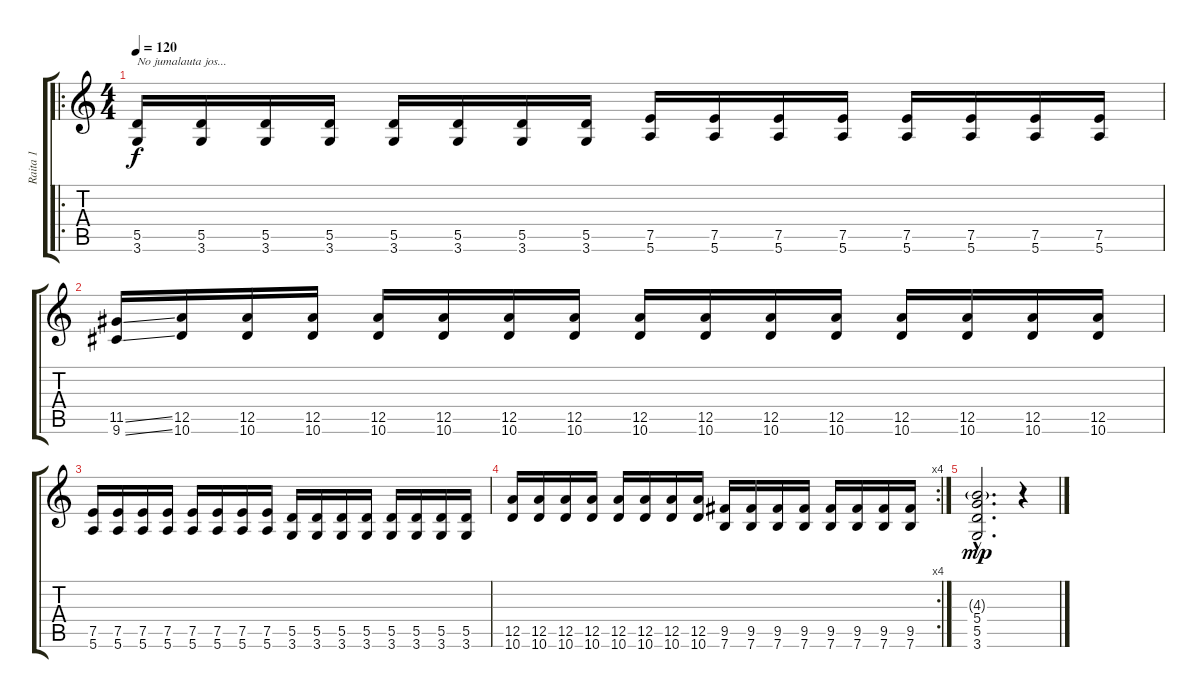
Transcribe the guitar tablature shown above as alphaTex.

\track ("Raita 1" "Raita 1") {instrument distortionguitar}
\staff {score tabs}
\tuning (E4 B3 G3 D3 A2 E2) {hide}
\ro
\ts (4 4)
\tempo 120
\clef g2
\ks c
(5.5 3.6).16{txt "No jumalauta jos..." dy f} (5.5 3.6).16 (5.5 3.6).16 (5.5 3.6).16 (5.5 3.6).16 (5.5 3.6).16 (5.5 3.6).16 (5.5 3.6).16 (7.5 5.6).16 (7.5 5.6).16 (7.5 5.6).16 (7.5 5.6).16 (7.5 5.6).16 (7.5 5.6).16 (7.5 5.6).16 (7.5 5.6).16 |
(11.5{ss} 9.6{ss}).16 (12.5 10.6).16 (12.5 10.6).16 (12.5 10.6).16 (12.5 10.6).16 (12.5 10.6).16 (12.5 10.6).16 (12.5 10.6).16 (12.5 10.6).16 (12.5 10.6).16 (12.5 10.6).16 (12.5 10.6).16 (12.5 10.6).16 (12.5 10.6).16 (12.5 10.6).16 (12.5 10.6).16 |
(7.5 5.6).16 (7.5 5.6).16 (7.5 5.6).16 (7.5 5.6).16 (7.5 5.6).16 (7.5 5.6).16 (7.5 5.6).16 (7.5 5.6).16 (5.5 3.6).16 (5.5 3.6).16 (5.5 3.6).16 (5.5 3.6).16 (5.5 3.6).16 (5.5 3.6).16 (5.5 3.6).16 (5.5 3.6).16 |
\rc 4
(12.5 10.6).16 (12.5 10.6).16 (12.5 10.6).16 (12.5 10.6).16 (12.5 10.6).16 (12.5 10.6).16 (12.5 10.6).16 (12.5 10.6).16 (9.5 7.6).16 (9.5 7.6).16 (9.5 7.6).16 (9.5 7.6).16 (9.5 7.6).16 (9.5 7.6).16 (9.5 7.6).16 (9.5 7.6).16 |
(4.3{g hac} 5.4{hac} 5.5{hac} 3.6{hac}).2{d dy mp} r.4
